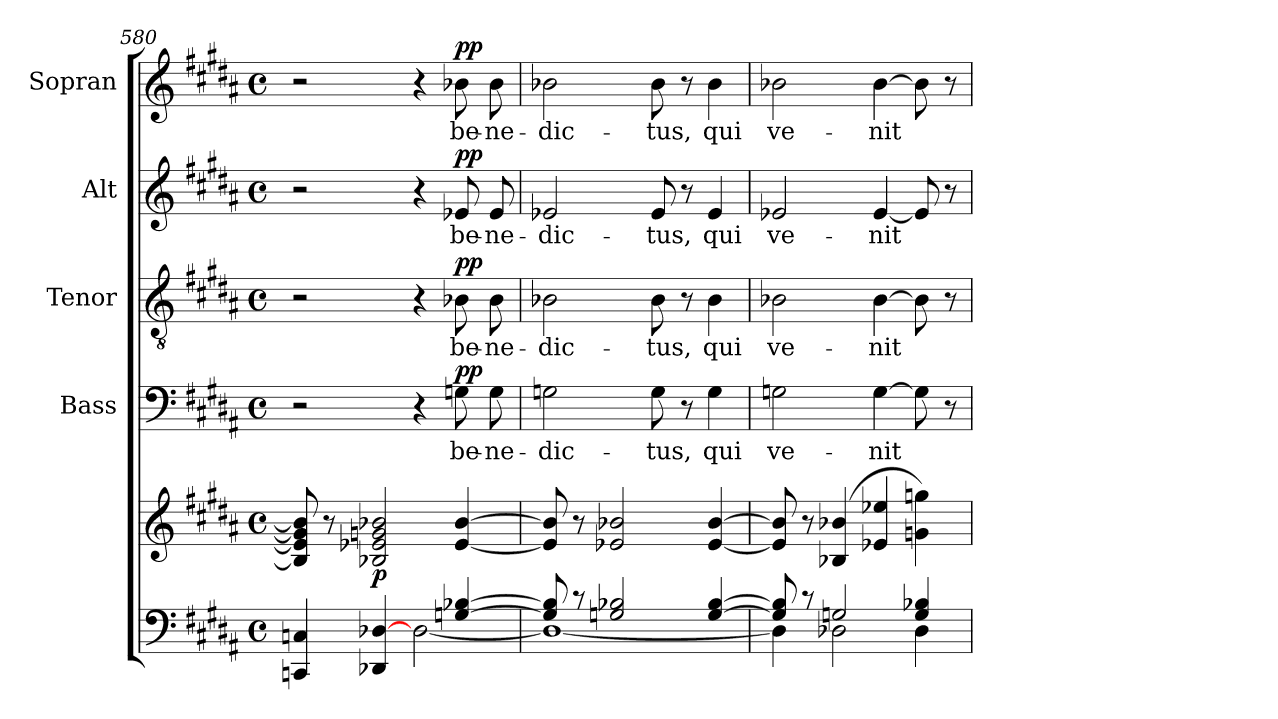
**kern	**kern	**dynam	**kern	**text	**dynam	**kern	**text	**dynam	**kern	**text	**dynam	**kern	**text	**dynam
*part5	*part5	*part5	*part4	*part4	*part4	*part3	*part3	*part3	*part2	*part2	*part2	*part1	*part1	*part1
*staff6	*staff5	*staff5/6	*staff4	*staff4	*staff4	*staff3	*staff3	*staff3	*staff2	*staff2	*staff2	*staff1	*staff1	*staff1
*	*	*	*I"Bass	*	*	*I"Tenor	*	*	*I"Alt	*	*	*I"Sopran	*	*
*	*	*	*I'B.	*	*	*I'T.	*	*	*I'A.	*	*	*I'S.	*	*
*clefF4	*clefG2	*	*clefF4	*	*	*clefGv2	*	*	*clefG2	*	*	*clefG2	*	*
*k[f#c#g#d#a#]	*k[f#c#g#d#a#]	*	*k[f#c#g#d#a#]	*	*	*k[f#c#g#d#a#]	*	*	*k[f#c#g#d#a#]	*	*	*k[f#c#g#d#a#]	*	*
*B:	*B:	*	*B:	*	*	*B:	*	*	*B:	*	*	*B:	*	*
*M4/4	*M4/4	*	*M4/4	*	*	*M4/4	*	*	*M4/4	*	*	*M4/4	*	*
*met(c)	*met(c)	*	*met(c)	*	*	*met(c)	*	*	*met(c)	*	*	*met(c)	*	*
=580	=580	=580	=580	=580	=580	=580	=580	=580	=580	=580	=580	=580	=580	=580
*^	*	*	*	*	*	*	*	*	*	*	*	*	*	*
4CCn/ 4Cn/	2ryy	8B-/] 8e-/] 8g/] 8b-/]	.	2r	.	.	2r	.	.	2r	.	.	2r	.	.
.	.	8r	.	.	.	.	.	.	.	.	.	.	.	.	.
!	!	!	!LO:DY:b	!	!	!	!	!	!	!	!	!	!	!	!
4DD-X/ [>4D-X/	.	2B-X/ 2e-X/ 2gn/ 2b-X/	p	.	.	.	.	.	.	.	.	.	.	.	.
4ryy	[<2D-\	.	.	4r	.	.	4r	.	.	4r	.	.	4r	.	.
!	!	!	!	!	!LO:LY:b	!LO:DY:a	!	!LO:LY:b	!LO:DY:a	!	!LO:LY:b	!LO:DY:a	!	!LO:LY:b	!LO:DY:a
[>4Gn/ [>4B-X/	.	[4e-/ [4b-/	.	8Gn\	be-	pp	8B-X\	be-	pp	8e-X/	be-	pp	8b-X\	be-	pp
!	!	!	!	!	!LO:LY:b	!	!	!LO:LY:b	!	!	!LO:LY:b	!	!	!LO:LY:b	!
.	.	.	.	8G\	-ne-	.	8B-\	-ne-	.	8e-/	-ne-	.	8b-\	-ne-	.
!!LO:PB:g=z
=581	=581	=581	=581	=581	=581	=581	=581	=581	=581	=581	=581	=581	=581	=581	=581
!	!	!	!	!	!LO:LY:b	!	!	!LO:LY:b	!	!	!LO:LY:b	!	!	!LO:LY:b	!
8G/] 8B-/]	1D-_	8e-/] 8b-/]	.	2Gn\	-dic-	.	2B-X\	-dic-	.	2e-X/	-dic-	.	2b-X\	-dic-	.
8rB	.	8r	.	.	.	.	.	.	.	.	.	.	.	.	.
2Gn/ 2B-X/	.	2e-X/ 2b-X/	.	.	.	.	.	.	.	.	.	.	.	.	.
!	!	!	!	!	!LO:LY:b	!	!	!LO:LY:b	!	!	!LO:LY:b	!	!	!LO:LY:b	!
.	.	.	.	8G\	-tus,	.	8B-\	-tus,	.	8e-/	-tus,	.	8b-\	-tus,	.
.	.	.	.	8r	.	.	8r	.	.	8r	.	.	8r	.	.
!	!	!	!	!	!LO:LY:b	!	!	!LO:LY:b	!	!	!LO:LY:b	!	!	!LO:LY:b	!
[>4G/ [>4B-/	.	[4e-/ [4b-/	.	4G\	qui	.	4B-\	qui	.	4e-/	qui	.	4b-\	qui	.
=582	=582	=582	=582	=582	=582	=582	=582	=582	=582	=582	=582	=582	=582	=582	=582
!	!	!	!	!	!LO:LY:b	!	!	!LO:LY:b	!	!	!LO:LY:b	!	!	!LO:LY:b	!
8G/] 8B-/]	4D-\]	8e-/] 8b-/]	.	2Gn\	ve-	.	2B-X\	ve-	.	2e-X/	ve-	.	2b-X\	ve-	.
8rc	.	8r	.	.	.	.	.	.	.	.	.	.	.	.	.
2Gn/	2D-X\	(4B-X/ 4b-X/	.	.	.	.	.	.	.	.	.	.	.	.	.
!	!	!	!	!	!LO:LY:b	!	!	!LO:LY:b	!	!	!LO:LY:b	!	!	!LO:LY:b	!
.	.	4e-X/ 4ee-X/	.	[4G\	-nit	.	[4B-\	-nit	.	[4e-/	-nit	.	[4b-\	-nit	.
4G/ 4B-X/	4D-\	4gn\ 4ggn\)	.	8G\]	.	.	8B-\]	.	.	8e-/]	.	.	8b-\]	.	.
.	.	.	.	8r	.	.	8r	.	.	8r	.	.	8r	.	.
*v	*v	*	*	*	*	*	*	*	*	*	*	*	*	*	*
=	=	=	=	=	=	=	=	=	=	=	=	=	=	=
*-	*-	*-	*-	*-	*-	*-	*-	*-	*-	*-	*-	*-	*-	*-
